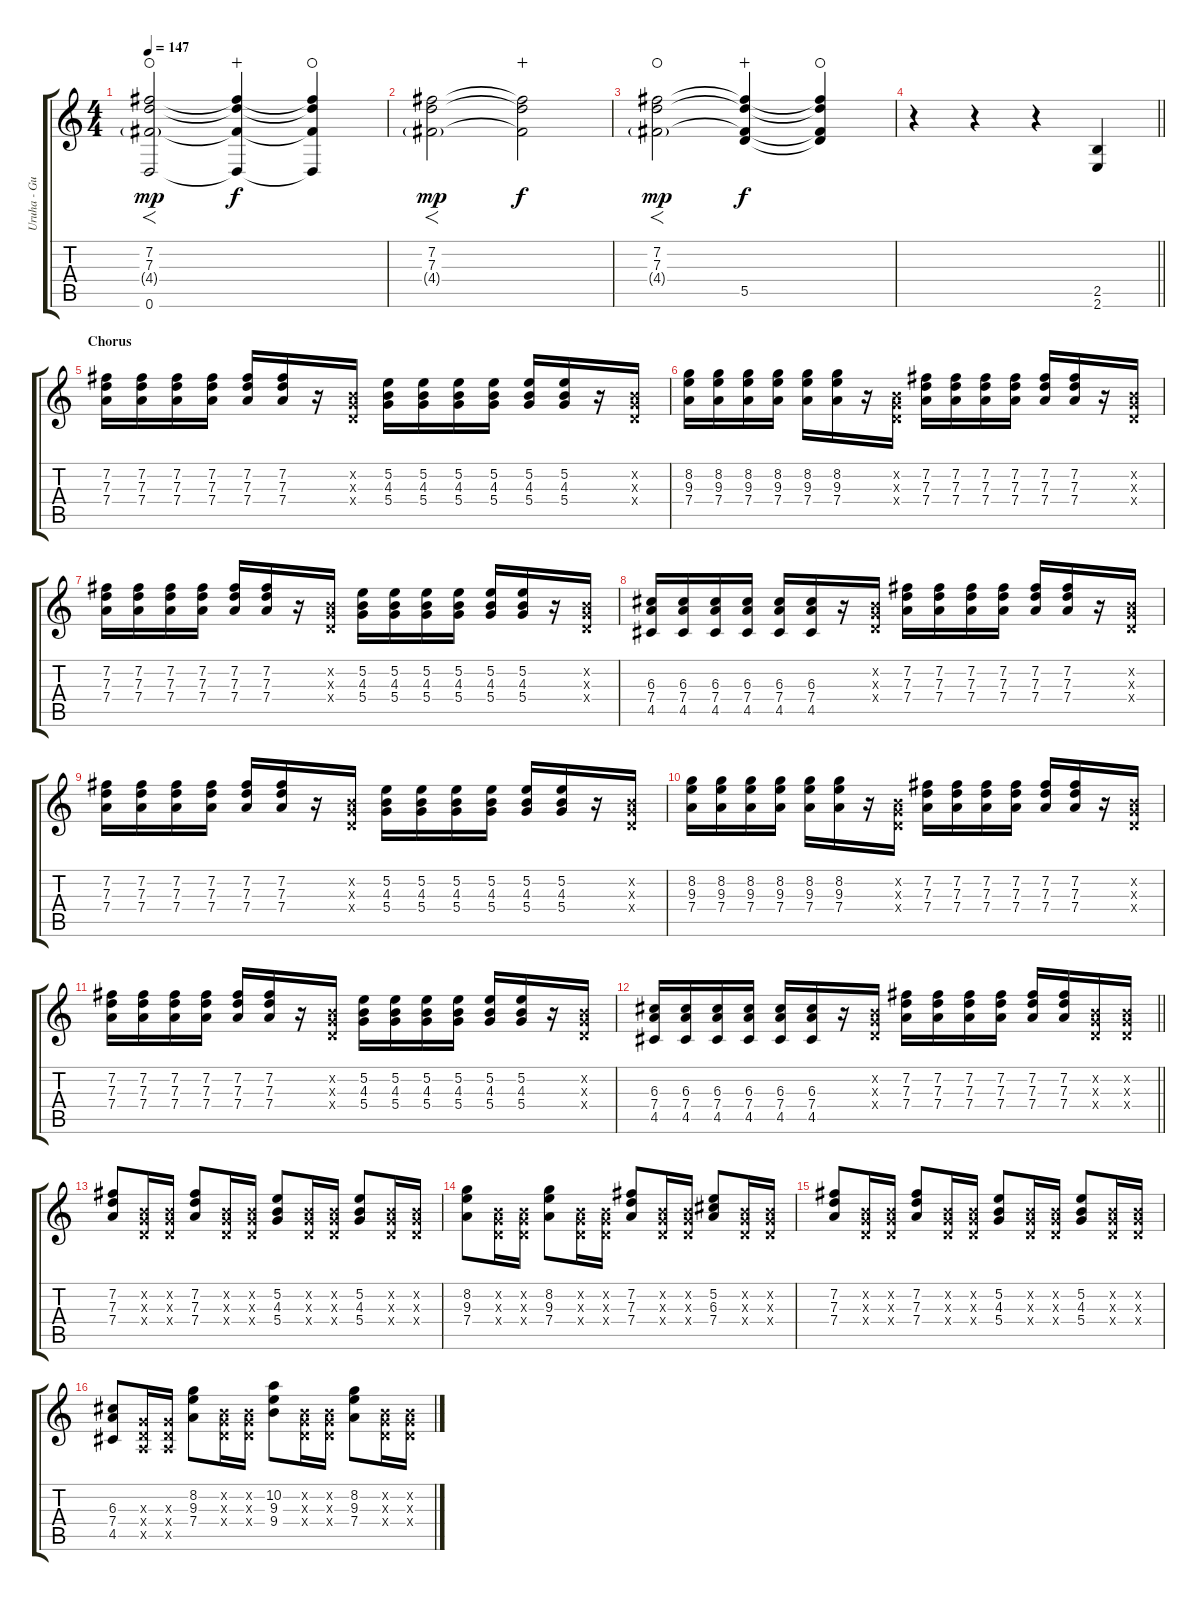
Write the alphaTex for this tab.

\track ("Uruha - Guitar 1" "Uruha - Gu") {instrument distortionguitar}
\staff {score tabs}
\tuning (E4 B3 G3 D3 A2 D2) {hide}
\ts (4 4)
\tempo 147
\clef g2
\ks c
(7.2 7.3 4.4{g} 0.6).2{f dy mp waho} (7.2{t} 7.3{t} 4.4{t} 0.6{t}).4{dy f wahc} (7.2{t} 7.3{t} 4.4{t} 0.6{t}).4{waho} |
(7.2 7.3 4.4{g}).2{f dy mp} (7.2{t} 7.3{t} 4.4{t}).2{dy f wahc} |
(7.2 7.3 4.4{g}).2{f dy mp waho} (7.2{t} 7.3{t} 4.4{t} 5.5).4{dy f wahc} (7.2{t} 7.3{t} 4.4{t} 5.5{t}).4{waho} |
\barLineRight lightlight
r.4{instrument overdrivenguitar} r.4 r.4 (2.5 2.6).4 |
\section ("" "Chorus")
(7.2 7.3 7.4).16 (7.2 7.3 7.4).16 (7.2 7.3 7.4).16 (7.2 7.3 7.4).16 (7.2 7.3 7.4).16 (7.2 7.3 7.4).16 r.16 (0.2{x} 0.3{x} 0.4{x}).16 (5.2 4.3 5.4).16 (5.2 4.3 5.4).16 (5.2 4.3 5.4).16 (5.2 4.3 5.4).16 (5.2 4.3 5.4).16 (5.2 4.3 5.4).16 r.16 (0.2{x} 0.3{x} 0.4{x}).16 |
(8.2 9.3 7.4).16 (8.2 9.3 7.4).16 (8.2 9.3 7.4).16 (8.2 9.3 7.4).16 (8.2 9.3 7.4).16 (8.2 9.3 7.4).16 r.16 (0.2{x} 0.3{x} 0.4{x}).16 (7.2 7.3 7.4).16 (7.2 7.3 7.4).16 (7.2 7.3 7.4).16 (7.2 7.3 7.4).16 (7.2 7.3 7.4).16 (7.2 7.3 7.4).16 r.16 (0.2{x} 0.3{x} 0.4{x}).16 |
(7.2 7.3 7.4).16 (7.2 7.3 7.4).16 (7.2 7.3 7.4).16 (7.2 7.3 7.4).16 (7.2 7.3 7.4).16 (7.2 7.3 7.4).16 r.16 (0.2{x} 0.3{x} 0.4{x}).16 (5.2 4.3 5.4).16 (5.2 4.3 5.4).16 (5.2 4.3 5.4).16 (5.2 4.3 5.4).16 (5.2 4.3 5.4).16 (5.2 4.3 5.4).16 r.16 (0.2{x} 0.3{x} 0.4{x}).16 |
(6.3 7.4 4.5).16 (6.3 7.4 4.5).16 (6.3 7.4 4.5).16 (6.3 7.4 4.5).16 (6.3 7.4 4.5).16 (6.3 7.4 4.5).16 r.16 (0.2{x} 0.3{x} 0.4{x}).16 (7.2 7.3 7.4).16 (7.2 7.3 7.4).16 (7.2 7.3 7.4).16 (7.2 7.3 7.4).16 (7.2 7.3 7.4).16 (7.2 7.3 7.4).16 r.16 (0.2{x} 0.3{x} 0.4{x}).16 |
(7.2 7.3 7.4).16 (7.2 7.3 7.4).16 (7.2 7.3 7.4).16 (7.2 7.3 7.4).16 (7.2 7.3 7.4).16 (7.2 7.3 7.4).16 r.16 (0.2{x} 0.3{x} 0.4{x}).16 (5.2 4.3 5.4).16 (5.2 4.3 5.4).16 (5.2 4.3 5.4).16 (5.2 4.3 5.4).16 (5.2 4.3 5.4).16 (5.2 4.3 5.4).16 r.16 (0.2{x} 0.3{x} 0.4{x}).16 |
(8.2 9.3 7.4).16 (8.2 9.3 7.4).16 (8.2 9.3 7.4).16 (8.2 9.3 7.4).16 (8.2 9.3 7.4).16 (8.2 9.3 7.4).16 r.16 (0.2{x} 0.3{x} 0.4{x}).16 (7.2 7.3 7.4).16 (7.2 7.3 7.4).16 (7.2 7.3 7.4).16 (7.2 7.3 7.4).16 (7.2 7.3 7.4).16 (7.2 7.3 7.4).16 r.16 (0.2{x} 0.3{x} 0.4{x}).16 |
(7.2 7.3 7.4).16 (7.2 7.3 7.4).16 (7.2 7.3 7.4).16 (7.2 7.3 7.4).16 (7.2 7.3 7.4).16 (7.2 7.3 7.4).16 r.16 (0.2{x} 0.3{x} 0.4{x}).16 (5.2 4.3 5.4).16 (5.2 4.3 5.4).16 (5.2 4.3 5.4).16 (5.2 4.3 5.4).16 (5.2 4.3 5.4).16 (5.2 4.3 5.4).16 r.16 (0.2{x} 0.3{x} 0.4{x}).16 |
\barLineRight lightlight
(6.3 7.4 4.5).16 (6.3 7.4 4.5).16 (6.3 7.4 4.5).16 (6.3 7.4 4.5).16 (6.3 7.4 4.5).16 (6.3 7.4 4.5).16 r.16 (0.2{x} 0.3{x} 0.4{x}).16 (7.2 7.3 7.4).16 (7.2 7.3 7.4).16 (7.2 7.3 7.4).16 (7.2 7.3 7.4).16 (7.2 7.3 7.4).16 (7.2 7.3 7.4).16 (0.2{x} 0.3{x} 0.4{x}).16 (0.2{x} 0.3{x} 0.4{x}).16 |
\section ("" "")
(7.2 7.3 7.4).8 (0.2{x} 0.3{x} 0.4{x}).16 (0.2{x} 0.3{x} 0.4{x}).16 (7.2 7.3 7.4).8 (0.2{x} 0.3{x} 0.4{x}).16 (0.2{x} 0.3{x} 0.4{x}).16 (5.2 4.3 5.4).8 (0.2{x} 0.3{x} 0.4{x}).16 (0.2{x} 0.3{x} 0.4{x}).16 (5.2 4.3 5.4).8 (0.2{x} 0.3{x} 0.4{x}).16 (0.2{x} 0.3{x} 0.4{x}).16 |
(8.2 9.3 7.4).8 (0.2{x} 0.3{x} 0.4{x}).16 (0.2{x} 0.3{x} 0.4{x}).16 (8.2 9.3 7.4).8 (0.2{x} 0.3{x} 0.4{x}).16 (0.2{x} 0.3{x} 0.4{x}).16 (7.2 7.3 7.4).8 (0.2{x} 0.3{x} 0.4{x}).16 (0.2{x} 0.3{x} 0.4{x}).16 (5.2 6.3 7.4).8 (0.2{x} 0.3{x} 0.4{x}).16 (0.2{x} 0.3{x} 0.4{x}).16 |
(7.2 7.3 7.4).8 (0.2{x} 0.3{x} 0.4{x}).16 (0.2{x} 0.3{x} 0.4{x}).16 (7.2 7.3 7.4).8 (0.2{x} 0.3{x} 0.4{x}).16 (0.2{x} 0.3{x} 0.4{x}).16 (5.2 4.3 5.4).8 (0.2{x} 0.3{x} 0.4{x}).16 (0.2{x} 0.3{x} 0.4{x}).16 (5.2 4.3 5.4).8 (0.2{x} 0.3{x} 0.4{x}).16 (0.2{x} 0.3{x} 0.4{x}).16 |
(6.3 7.4 4.5).8 (0.3{x} 0.4{x} 0.5{x}).16 (0.3{x} 0.4{x} 0.5{x}).16 (8.2 9.3 7.4).8 (0.2{x} 0.3{x} 0.4{x}).16 (0.2{x} 0.3{x} 0.4{x}).16 (10.2 9.3 9.4).8 (0.2{x} 0.3{x} 0.4{x}).16 (0.2{x} 0.3{x} 0.4{x}).16 (8.2 9.3 7.4).8 (0.2{x} 0.3{x} 0.4{x}).16 (0.2{x} 0.3{x} 0.4{x}).16
